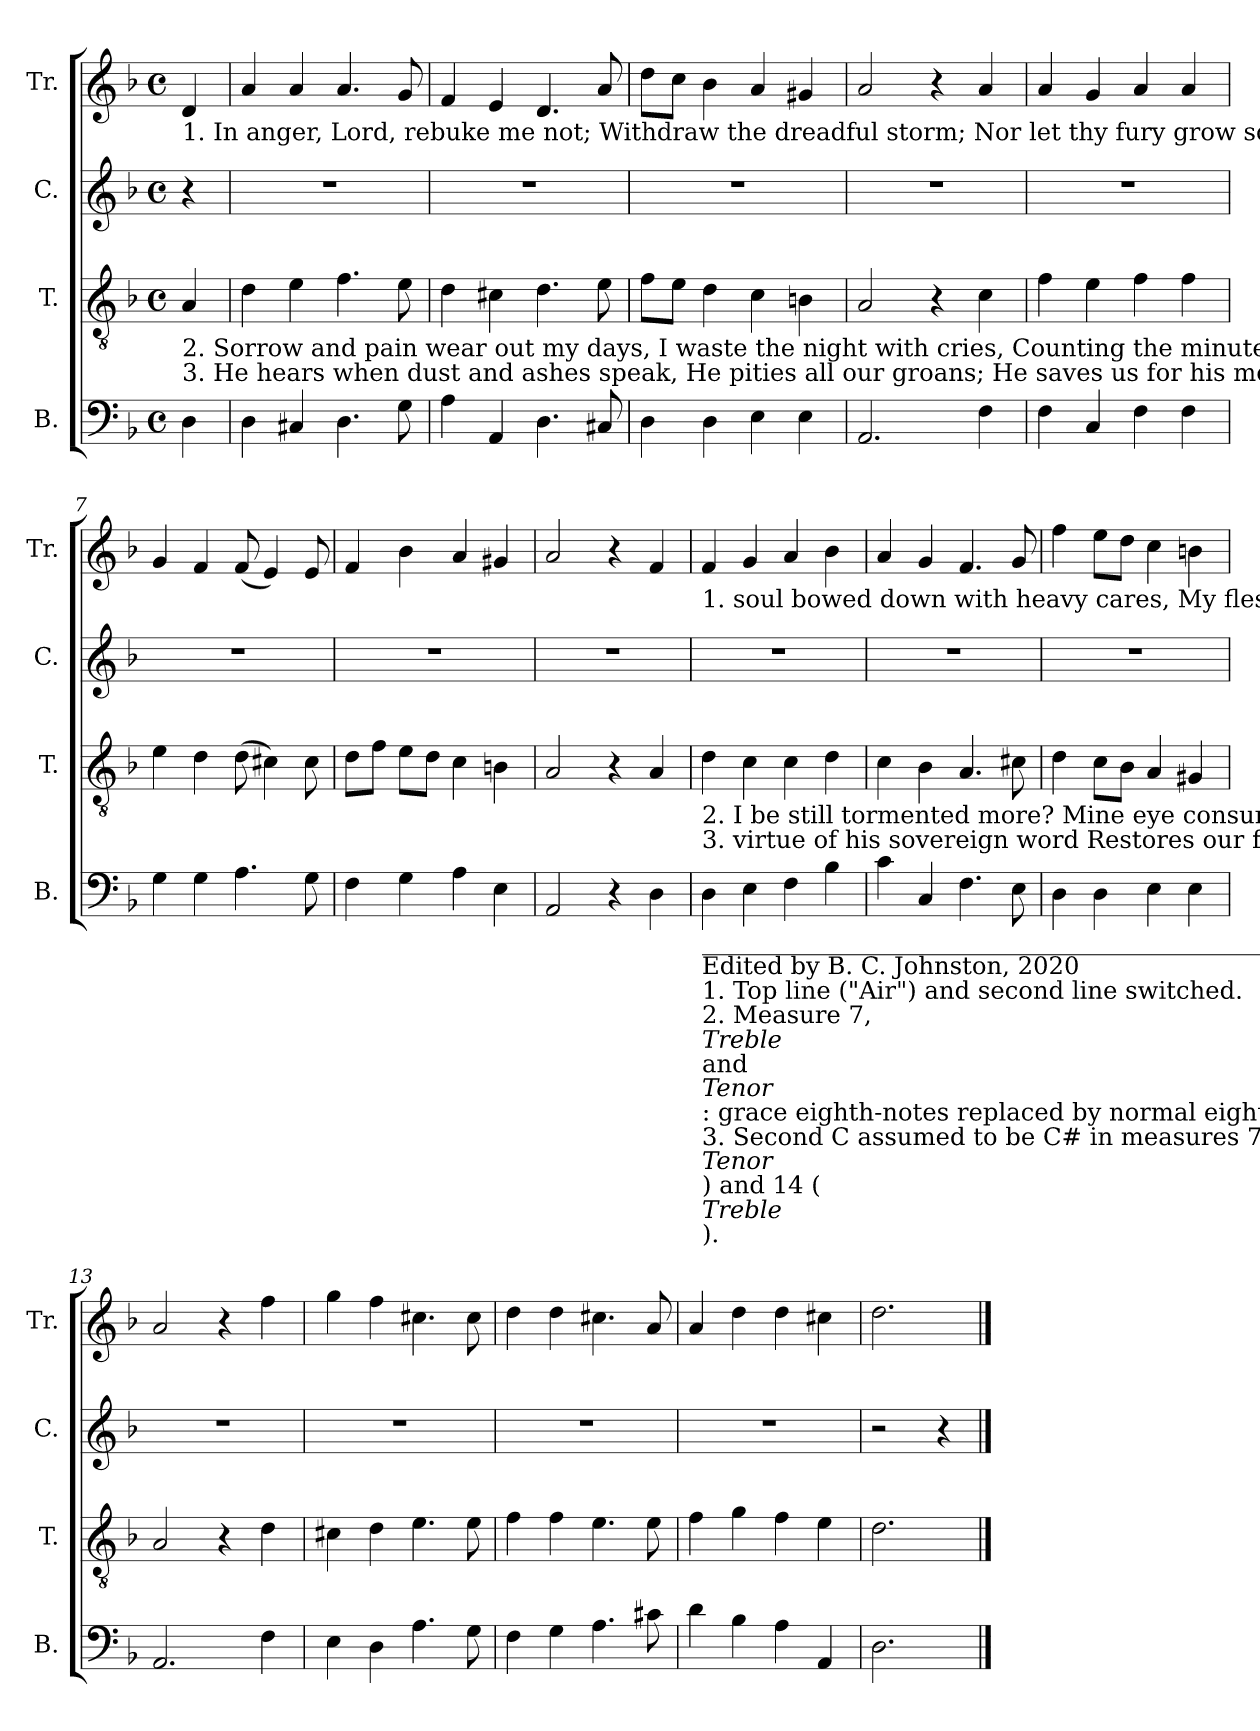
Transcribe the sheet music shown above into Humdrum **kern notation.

**kern	**kern	**kern	**kern
*part4	*part3	*part2	*part1
*staff4	*staff3	*staff2	*staff1
*I"B.	*I"T.	*I"C.	*I"Tr.
*I'B.	*I'T.	*I'C.	*I'Tr.
*clefF4	*clefGv2	*clefG2	*clefG2
*k[b-]	*k[b-]	*k[b-]	*k[b-]
*M4/4	*M4/4	*M4/4	*M4/4
*met(c)	*met(c)	*met(c)	*met(c)
*MM90	*MM90	*MM90	*MM90
=1	=1	=1	=1
!	!	!	!LO:TX:b:t=1. In  anger, Lord,  rebuke me  not;  Withdraw the dreadful storm;  Nor let thy fury grow so hot A – gainst  a   fee – ble worm.  My
!	!LO:TX:b:t=2. Sorrow and pain wear out my days, I waste the night with cries, Counting the minutes as they pass, Till the slow morning rise. Shall	!	!
!	!LO:TX:b:t=3. He hears when dust and ashes speak, He pities all our groans;  He saves us for his mercy's sake,  And heals our broken bones. The	!	!
4D\	4A/	4r	4d/
=2	=2	=2	=2
4D\	4d\	1r	4a/
4C#X/	4e\	.	4a/
4.D\	4.f\	.	4.a/
8G\	8e\	.	8g/
=3	=3	=3	=3
4A\	4d\	1r	4f/
4AA/	4c#X\	.	4e/
4.D\	4.d\	.	4.d/
8C#X/	8e\	.	8a/
=4	=4	=4	=4
4D\	8f\L	1r	8dd\L
.	8e\J	.	8cc\J
4D\	4d\	.	4b-\
4E\	4c\	.	4a/
4E\	4Bn\	.	4g#X/
=5	=5	=5	=5
2.AA/	2A/	1r	2a/
.	4r	.	4r
4F\	4c\	.	4a/
=6	=6	=6	=6
4F\	4f\	1r	4a/
4C/	4e\	.	4g/
4F\	4f\	.	4a/
4F\	4f\	.	4a/
=7	=7	=7	=7
4G\	4e\	1r	4g/
4G\	4d\	.	4f/
4.A\	(>8d\	.	(<8f/
.	4c#X\)	.	4e/)
8G\	8c#\	.	8e/
=8	=8	=8	=8
4F\	8d\L	1r	4f/
.	8f\J	.	.
4G\	8e\L	.	4b-\
.	8d\J	.	.
4A\	4c\	.	4a/
4E\	4Bn\	.	4g#X/
=9	=9	=9	=9
2AA/	2A/	1r	2a/
4r	4r	.	4r
4D\	4A/	.	4f/
!!LO:LB:g=z
=10	=10	=10	=10
!	!	!	!LO:TX:b:t=1. soul bowed down with heavy cares, My flesh with pain oppressed; My couch is witness to my tears,   My tears forbid  my  rest.
!	!LO:TX:b:t=2. I  be still tormented  more? Mine eye consumed with grief?  How long, my God, how long before  Thine hand afford re – lief?	!	!
!	!LO:TX:b:t=3. virtue of his sovereign word  Restores  our  fainting  breath;  For silent graves praise not the Lord,   Nor  is he known in death.	!	!
!LO:TX:b:t=_______________________________________________________________	!	!	!
!LO:TX:b:t=Edited by B. C. Johnston, 2020	!	!	!
!LO:TX:b:t=1. Top line ("Air") and second line switched.	!	!	!
!LO:TX:b:t=2. Measure 7,	!	!	!
!LO:TX:b:i:t=Treble	!	!	!
!LO:TX:b:t=and	!	!	!
!LO:TX:b:i:t=Tenor	!	!	!
!LO:TX:b:t=&colon; grace eighth-notes replaced by normal eighth-notes.	!	!	!
!LO:TX:b:t=3. Second C assumed to be C# in measures 7 (	!	!	!
!LO:TX:b:i:t=Tenor	!	!	!
!LO:TX:b:t=) and 14 (	!	!	!
!LO:TX:b:i:t=Treble	!	!	!
!LO:TX:b:t=).	!	!	!
4D\	4d\	1r	4f/
4E\	4c\	.	4g/
4F\	4c\	.	4a/
4B-\	4d\	.	4b-\
=11	=11	=11	=11
4c\	4c\	1r	4a/
4C/	4B-\	.	4g/
4.F\	4.A/	.	4.f/
8E\	8c#X\	.	8g/
=12	=12	=12	=12
4D\	4d\	1r	4ff\
4D\	8c\L	.	8ee\L
.	8B-\J	.	8dd\J
4E\	4A/	.	4cc\
4E\	4G#X/	.	4bn\
=13	=13	=13	=13
2.AA/	2A/	1r	2a/
.	4r	.	4r
4F\	4d\	.	4ff\
=14	=14	=14	=14
4E\	4c#X\	1r	4gg\
4D\	4d\	.	4ff\
4.A\	4.e\	.	4.cc#X\
8G\	8e\	.	8cc#\
=15	=15	=15	=15
4F\	4f\	1r	4dd\
4G\	4f\	.	4dd\
4.A\	4.e\	.	4.cc#X\
8c#X\	8e\	.	8a/
=16	=16	=16	=16
4d\	4f\	1r	4a/
4B-\	4g\	.	4dd\
4A\	4f\	.	4dd\
4AA/	4e\	.	4cc#X\
=17	=17	=17	=17
2.D\	2.d\	2r	2.dd\
.	.	4r	.
==	==	==	==
*-	*-	*-	*-
